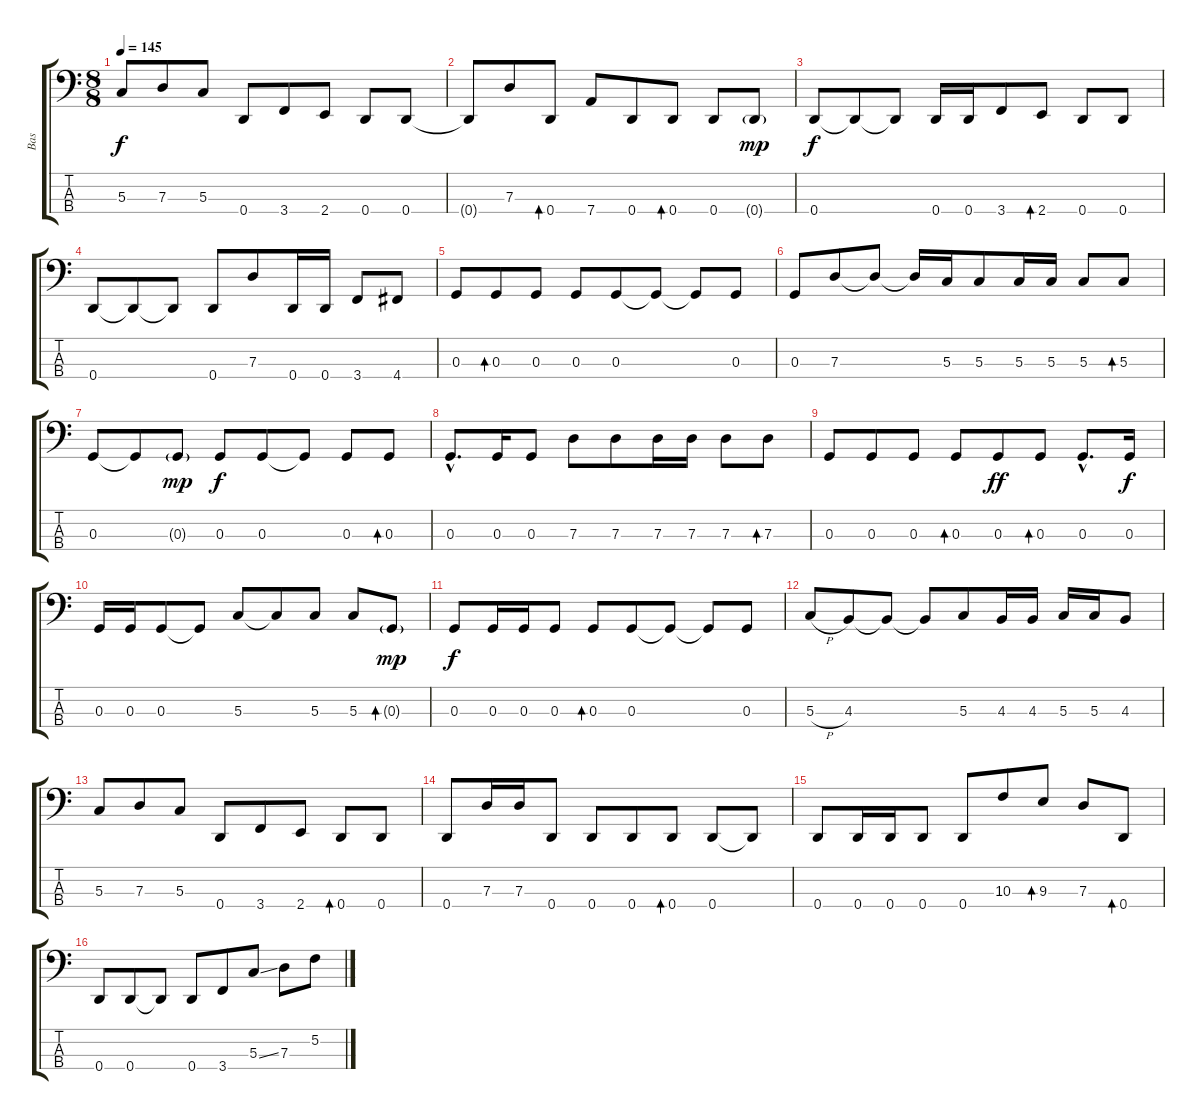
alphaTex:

\track ("Bas" "Bas") {instrument electricbasspick}
\staff {score tabs}
\tuning (F2 C2 G1 D1) {hide}
\ts (8 8)
\tempo 145
\clef f4
\ks c
5.3.8{dy f} 7.3.8 5.3.8 0.4.8 3.4.8 2.4.8 0.4.8 0.4.8 |
0.4{t}.8 7.3.8 0.4.8{bd 240} 7.4.8 0.4.8 0.4.8{bd 240} 0.4.8 0.4{g}.8{dy mp} |
0.4.8{dy f} 0.4{t}.8 0.4{t}.8 0.4.16 0.4.16 3.4.8 2.4.8{bd 240} 0.4.8 0.4.8 |
0.4.8 0.4{t}.8 0.4{t}.8 0.4.8 7.3.8 0.4.16 0.4.16 3.4.8 4.4.8 |
0.3.8 0.3.8{bd 240} 0.3.8 0.3.8 0.3.8 0.3{t}.8 0.3{t}.8 0.3.8 |
0.3.8 7.3.8 7.3{t}.8 7.3{t}.16 5.3.16 5.3.8 5.3.16 5.3.16 5.3.8 5.3.8{bd 240} |
0.3.8 0.3{t}.8 0.3{g}.8{dy mp} 0.3.8{dy f} 0.3.8 0.3{t}.8 0.3.8 0.3.8{bd 240} |
0.3{hac}.8{d} 0.3.16 0.3.8 7.3.8 7.3.8 7.3.16 7.3.16 7.3.8 7.3.8{bd 240} |
0.3.8 0.3.8 0.3.8 0.3.8{bd 240} 0.3.8{dy ff} 0.3.8{bd 240} 0.3{hac}.8{d} 0.3.16{dy f} |
0.3.16 0.3.16 0.3.8 0.3{t}.8 5.3.8 5.3{t}.8 5.3.8 5.3.8 0.3{g}.8{bd 240 dy mp} |
0.3.8{dy f} 0.3.16 0.3.16 0.3.8 0.3.8{bd 240} 0.3.8 0.3{t}.8 0.3{t}.8 0.3.8 |
5.3{h}.8 4.3.8 4.3{t}.8 4.3{t}.8 5.3.8 4.3.16 4.3.16 5.3.16 5.3.16 4.3.8 |
5.3.8 7.3.8 5.3.8 0.4.8 3.4.8 2.4.8 0.4.8{bd 240} 0.4.8 |
0.4.8 7.3.16 7.3.16 0.4.8 0.4.8 0.4.8 0.4.8{bd 240} 0.4.8 0.4{t}.8 |
0.4.8 0.4.16 0.4.16 0.4.8 0.4.8 10.3.8 9.3.8{bd 240} 7.3.8 0.4.8{bd 240} |
0.4.8 0.4.8 0.4{t}.8 0.4.8 3.4.8 5.3{ss}.8 7.3.8 5.2.8
